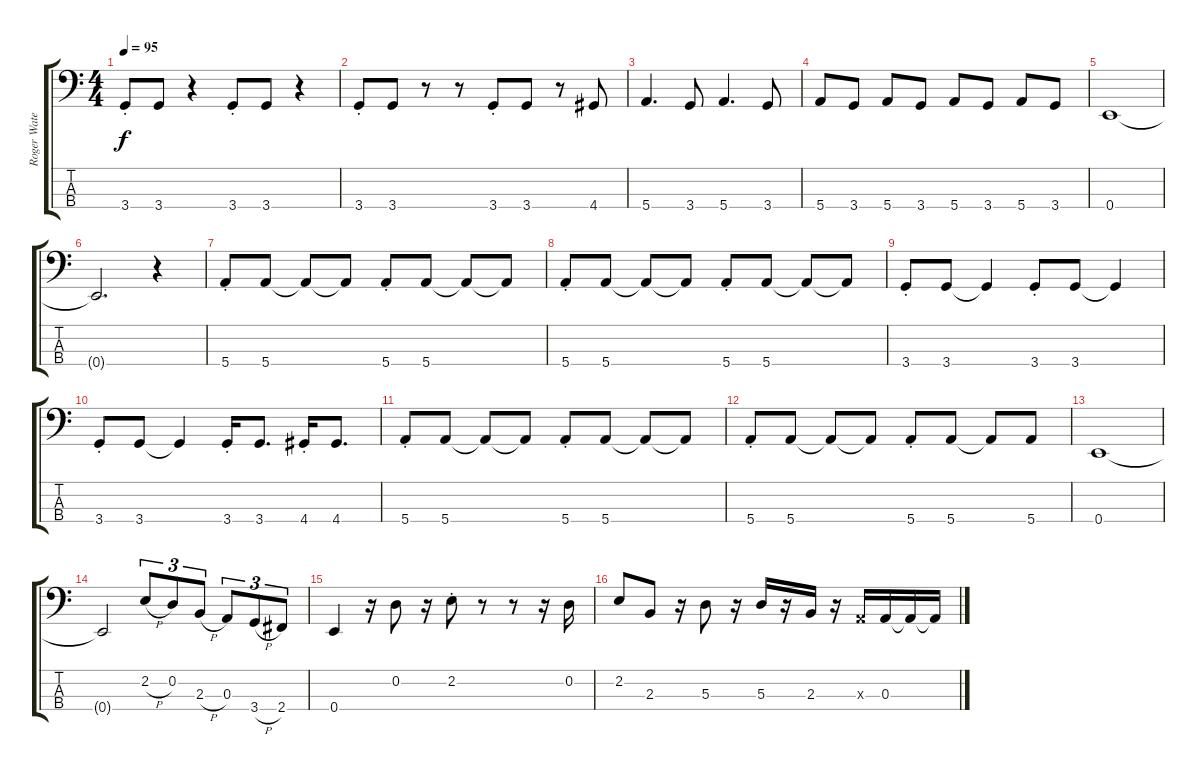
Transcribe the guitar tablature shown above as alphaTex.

\track ("Roger Waters" "Roger Wate") {instrument electricbasspick}
\staff {score tabs}
\tuning (G2 D2 A1 E1) {hide}
\ts (4 4)
\tempo 95
\clef f4
\ks c
3.4{st}.8{dy f} 3.4.8 r.4 3.4{st}.8 3.4.8 r.4 |
3.4{st}.8 3.4.8 r.8 r.8 3.4{st}.8 3.4.8 r.8 4.4.8 |
5.4.4{d} 3.4.8 5.4.4{d} 3.4.8 |
5.4.8 3.4.8 5.4.8 3.4.8 5.4.8 3.4.8 5.4.8 3.4.8 |
0.4.1 |
0.4{t}.2{d} r.4 |
5.4{st}.8 5.4.8 5.4{t}.8 5.4{t}.8 5.4{st}.8 5.4.8 5.4{t}.8 5.4{t}.8 |
5.4{st}.8 5.4.8 5.4{t}.8 5.4{t}.8 5.4{st}.8 5.4.8 5.4{t}.8 5.4{t}.8 |
3.4{st}.8 3.4.8 3.4{t}.4 3.4{st}.8 3.4.8 3.4{t}.4 |
3.4{st}.8 3.4.8 3.4{t}.4 3.4{st}.16 3.4.8{d} 4.4{st}.16 4.4.8{d} |
5.4{st}.8 5.4.8 5.4{t}.8 5.4{t}.8 5.4{st}.8 5.4.8 5.4{t}.8 5.4{t}.8 |
5.4{st}.8 5.4.8 5.4{t}.8 5.4{t}.8 5.4{st}.8 5.4.8 5.4{t}.8 5.4.8 |
0.4.1 |
0.4{t}.2 2.2{h}.8{tu (3 2)} 0.2.8{tu (3 2)} 2.3{h}.8{tu (3 2)} 0.3.8{tu (3 2)} 3.4{h}.8{tu (3 2)} 2.4.8{tu (3 2)} |
0.4.4 r.16 0.2.8 r.16 2.2{st}.8 r.8 r.8 r.16 0.2.16 |
2.2.8 2.3.8 r.16 5.3.8 r.16 5.3.16 r.16 2.3.16 r.16 0.3{x}.16 0.3.16 0.3{t}.16 0.3{t}.16
